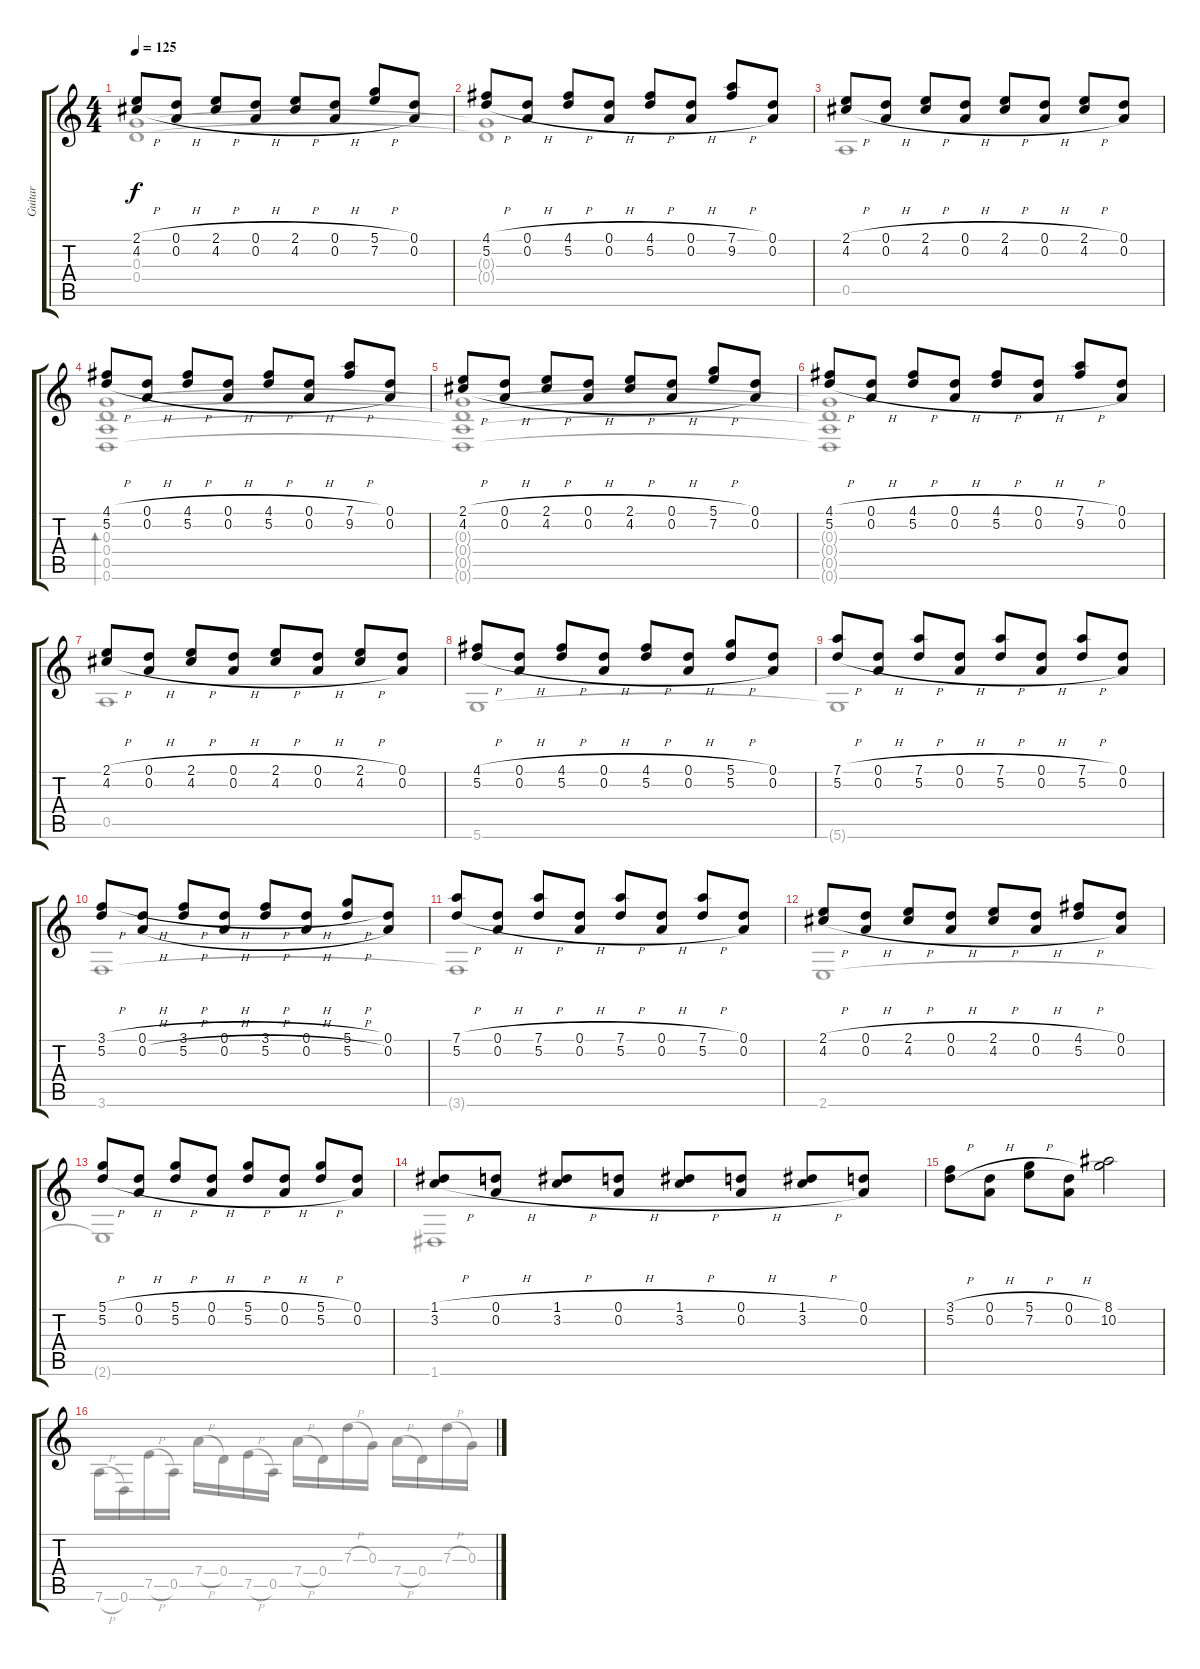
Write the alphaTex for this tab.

\track ("Guitar" "Guitar") {instrument acousticguitarsteel}
\staff {score tabs}
\tuning (D4 A3 G3 D3 A2 D2) {hide}
\voice
\ts (4 4)
\tempo 125
\clef g2
\ks c
(2.1{h} 4.2{h}).8{dy f} (0.1{h} 0.2{h}).8 (2.1{h} 4.2{h}).8 (0.1{h} 0.2{h}).8 (2.1{h} 4.2{h}).8 (0.1{h} 0.2{h}).8 (5.1{h} 7.2{h}).8 (0.1 0.2).8 |
(4.1{h} 5.2{h}).8 (0.1{h} 0.2{h}).8 (4.1{h} 5.2{h}).8 (0.1{h} 0.2{h}).8 (4.1{h} 5.2{h}).8 (0.1{h} 0.2{h}).8 (7.1{h} 9.2{h}).8 (0.1 0.2).8 |
(2.1{h} 4.2{h}).8 (0.1{h} 0.2{h}).8 (2.1{h} 4.2{h}).8 (0.1{h} 0.2{h}).8 (2.1{h} 4.2{h}).8 (0.1{h} 0.2{h}).8 (2.1{h} 4.2{h}).8 (0.1 0.2).8 |
(4.1{h} 5.2{h}).8 (0.1{h} 0.2{h}).8 (4.1{h} 5.2{h}).8 (0.1{h} 0.2{h}).8 (4.1{h} 5.2{h}).8 (0.1{h} 0.2{h}).8 (7.1{h} 9.2{h}).8 (0.1 0.2).8 |
(2.1{h} 4.2{h}).8 (0.1{h} 0.2{h}).8 (2.1{h} 4.2{h}).8 (0.1{h} 0.2{h}).8 (2.1{h} 4.2{h}).8 (0.1{h} 0.2{h}).8 (5.1{h} 7.2{h}).8 (0.1 0.2).8 |
(4.1{h} 5.2{h}).8 (0.1{h} 0.2{h}).8 (4.1{h} 5.2{h}).8 (0.1{h} 0.2{h}).8 (4.1{h} 5.2{h}).8 (0.1{h} 0.2{h}).8 (7.1{h} 9.2{h}).8 (0.1 0.2).8 |
(2.1{h} 4.2{h}).8 (0.1{h} 0.2{h}).8 (2.1{h} 4.2{h}).8 (0.1{h} 0.2{h}).8 (2.1{h} 4.2{h}).8 (0.1{h} 0.2{h}).8 (2.1{h} 4.2{h}).8 (0.1 0.2).8 |
(4.1{h} 5.2{h}).8 (0.1{h} 0.2{h}).8 (4.1{h} 5.2{h}).8 (0.1{h} 0.2{h}).8 (4.1{h} 5.2{h}).8 (0.1{h} 0.2{h}).8 (5.1{h} 5.2{h}).8 (0.1 0.2).8 |
(7.1{h} 5.2{h}).8 (0.1{h} 0.2{h}).8 (7.1{h} 5.2{h}).8 (0.1{h} 0.2{h}).8 (7.1{h} 5.2{h}).8 (0.1{h} 0.2{h}).8 (7.1{h} 5.2{h}).8 (0.1 0.2).8 |
(3.1{h} 5.2).8 (0.1{h} 0.2{h}).8 (3.1{h} 5.2{h}).8 (0.1{h} 0.2{h}).8 (3.1{h} 5.2{h}).8 (0.1{h} 0.2{h}).8 (5.1{h} 5.2{h}).8 (0.1 0.2).8 |
(7.1{h} 5.2{h}).8 (0.1{h} 0.2{h}).8 (7.1{h} 5.2{h}).8 (0.1{h} 0.2{h}).8 (7.1{h} 5.2{h}).8 (0.1{h} 0.2{h}).8 (7.1{h} 5.2{h}).8 (0.1 0.2).8 |
(2.1{h} 4.2{h}).8 (0.1{h} 0.2{h}).8 (2.1{h} 4.2{h}).8 (0.1{h} 0.2{h}).8 (2.1{h} 4.2{h}).8 (0.1{h} 0.2{h}).8 (4.1{h} 5.2{h}).8 (0.1 0.2).8 |
(5.1{h} 5.2{h}).8 (0.1{h} 0.2{h}).8 (5.1{h} 5.2{h}).8 (0.1{h} 0.2{h}).8 (5.1{h} 5.2{h}).8 (0.1{h} 0.2{h}).8 (5.1{h} 5.2{h}).8 (0.1 0.2).8 |
(1.1{h} 3.2{h}).8 (0.1{h} 0.2{h}).8 (1.1{h} 3.2{h}).8 (0.1{h} 0.2{h}).8 (1.1{h} 3.2{h}).8 (0.1{h} 0.2{h}).8 (1.1{h} 3.2{h}).8 (0.1 0.2).8 |
(3.1{h} 5.2{h}).8 (0.1{h} 0.2{h}).8 (5.1{h} 7.2{h}).8 (0.1{h} 0.2{h}).8 (8.1 10.2).2 |
\voice
\clef g2
\ottava regular
\simile none
\ks c
(0.3{t} 0.4{t}).1{dy f} |
(0.3{t} 0.4{t}).1 |
0.5.1 |
(0.3 0.4 0.5 0.6).1{bd 240} |
(0.3{t} 0.4{t} 0.5{t} 0.6{t}).1 |
(0.3{t} 0.4{t} 0.5{t} 0.6{t}).1 |
0.5.1 |
5.6.1 |
5.6{t}.1 |
3.6.1 |
3.6{t}.1 |
2.6.1 |
2.6{t}.1 |
1.6.1 |
|
7.6{h}.16 0.6.16 7.5{h}.16 0.5.16 7.4{h}.16 0.4.16 7.5{h}.16 0.5.16 7.4{h}.16 0.4.16 7.3{h}.16 0.3.16 7.4{h}.16 0.4.16 7.3{h}.16 0.3.16
